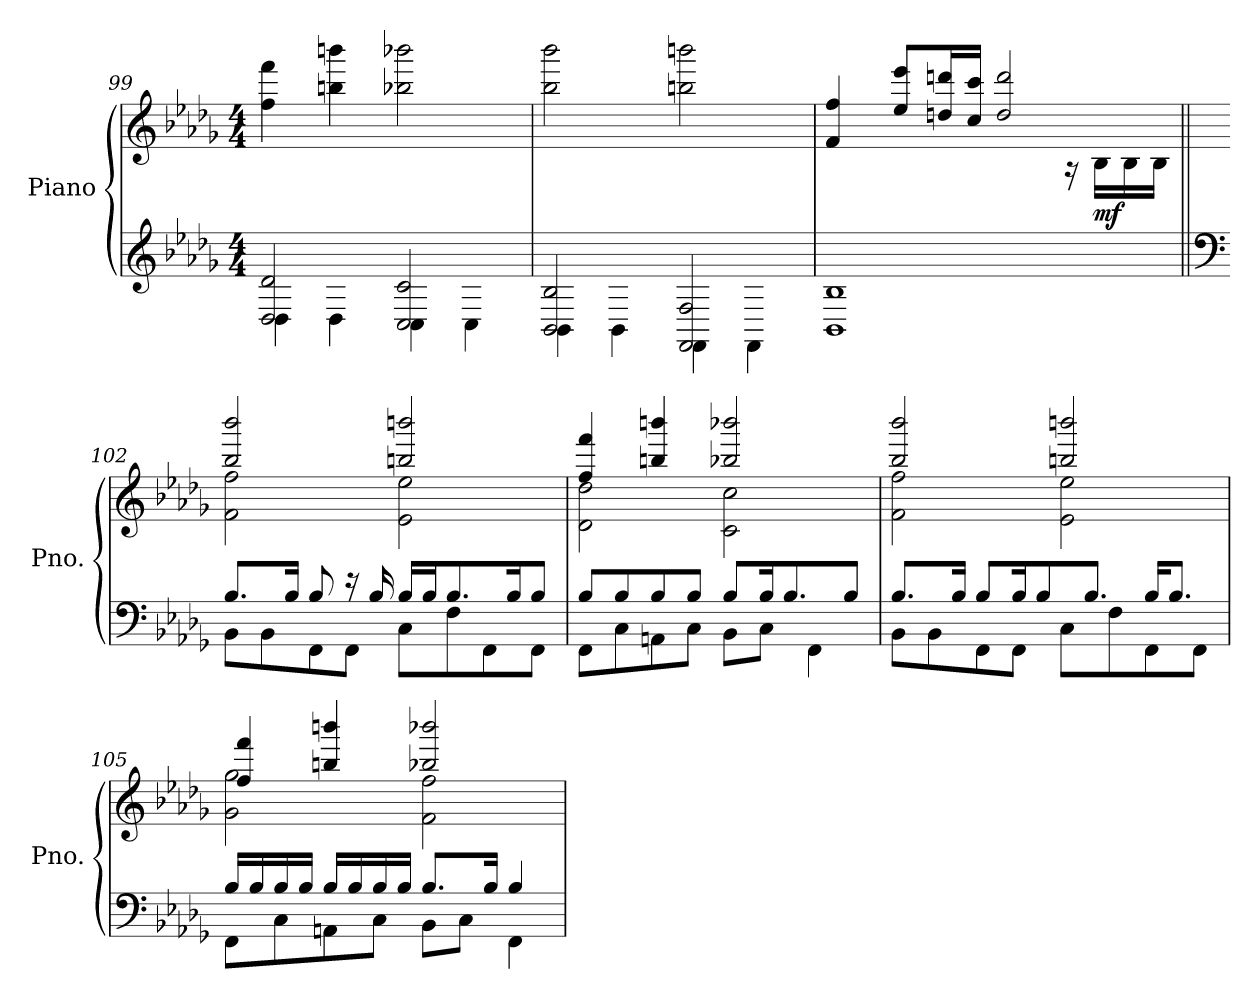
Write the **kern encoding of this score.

**kern	**kern	**dynam
*part1	*part1	*part1
*staff2	*staff1	*staff1/2
*I"Piano	*	*
*I'Pno.	*	*
*clefG2	*clefG2	*
*k[b-e-a-d-g-]	*k[b-e-a-d-g-]	*
*M4/4	*M4/4	*
=99	=99	=99
*^	*	*
2D-/ 2d-/	4D-\	4ff\ 4fff\	.
.	4D-\	4bbn\ 4bbbn\	.
2C/ 2c/	4C\	2bb-X\ 2bbb-X\	.
.	4C\	.	.
=100	=100	=100	=100
2BB-/ 2B-/	4BB-\	2bb-\ 2bbb-\	.
.	4BB-\	.	.
2FF/ 2F/	4FF\	2bbn\ 2bbbn\	.
.	4FF\	.	.
*v	*v	*	*
=101	=101	=101
*	*^	*
1BB- 1B-	4f/ 4ff/	2.ryy	.
.	8ee-/ 8eee-/L	.	.
.	16ddn/ 16dddn/L	.	.
.	16cc/ 16ccc/JJ	.	.
.	2dd/ 2ddd/	.	.
.	.	16r	.
!	!	!	!LO:DY:b
.	.	16B-\LL	mf
.	.	16B-\	.
.	.	16B-\JJ	.
!!LO:LB:g=z	!!
=102||	=102||	=102||	=102||
*clefF4	*	*	*
*^	*	*	*
8BB-\L	8.B-/L	2f\ 2ff\	2bb-/ 2bbb-/	.
8BB-\	.	.	.	.
.	16B-/Jk	.	.	.
8FF\	8B-/	.	.	.
8FF\J	16re	.	.	.
.	16B-/	.	.	.
8C\L	16B-/LL	2e-\ 2ee-\	2bbn/ 2bbbn/	.
.	16B-/J	.	.	.
8F\	8.B-/	.	.	.
8FF\	.	.	.	.
.	16B-/K	.	.	.
8FF\J	8B-/J	.	.	.
=103	=103	=103	=103	=103
8FF\L	8B-/L	2d-\ 2dd-\	4ff/ 4fff/	.
8C\	8B-/	.	.	.
8AAn\	8B-/	.	4bbn/ 4bbbn/	.
8C\J	8B-/J	.	.	.
8BB-\L	8B-/L	2c\ 2cc\	2bb-X/ 2bbb-X/	.
8C\J	16B-/K	.	.	.
.	8.B-/	.	.	.
4FF\	.	.	.	.
.	8B-/J	.	.	.
=104	=104	=104	=104	=104
8BB-\L	8.B-/L	2f\ 2ff\	2bb-/ 2bbb-/	.
8BB-\	.	.	.	.
.	16B-/Jk	.	.	.
8FF\	8B-/L	.	.	.
8FF\J	16B-/K	.	.	.
.	8B-/	.	.	.
8C\L	.	2e-\ 2ee-\	2bbn/ 2bbbn/	.
.	8.B-/J	.	.	.
8F\	.	.	.	.
8FF\	16B-/KL	.	.	.
.	8.B-/J	.	.	.
8FF\J	.	.	.	.
!!LO:LB:g=z	!!
=105	=105	=105	=105	=105
8FF\L	16B-/LL	2g-\ 2gg-\	4ff/ 4fff/	.
.	16B-/	.	.	.
8C\	16B-/	.	.	.
.	16B-/JJ	.	.	.
8AAn\	16B-/LL	.	4bbn/ 4bbbn/	.
.	16B-/	.	.	.
8C\J	16B-/	.	.	.
.	16B-/JJ	.	.	.
8BB-\L	8.B-/L	2f\ 2ff\	2bb-X/ 2bbb-X/	.
8C\J	.	.	.	.
.	16B-/Jk	.	.	.
4FF\	4B-/	.	.	.
*v	*v	*	*	*
*	*v	*v	*
=	=	=
*-	*-	*-
